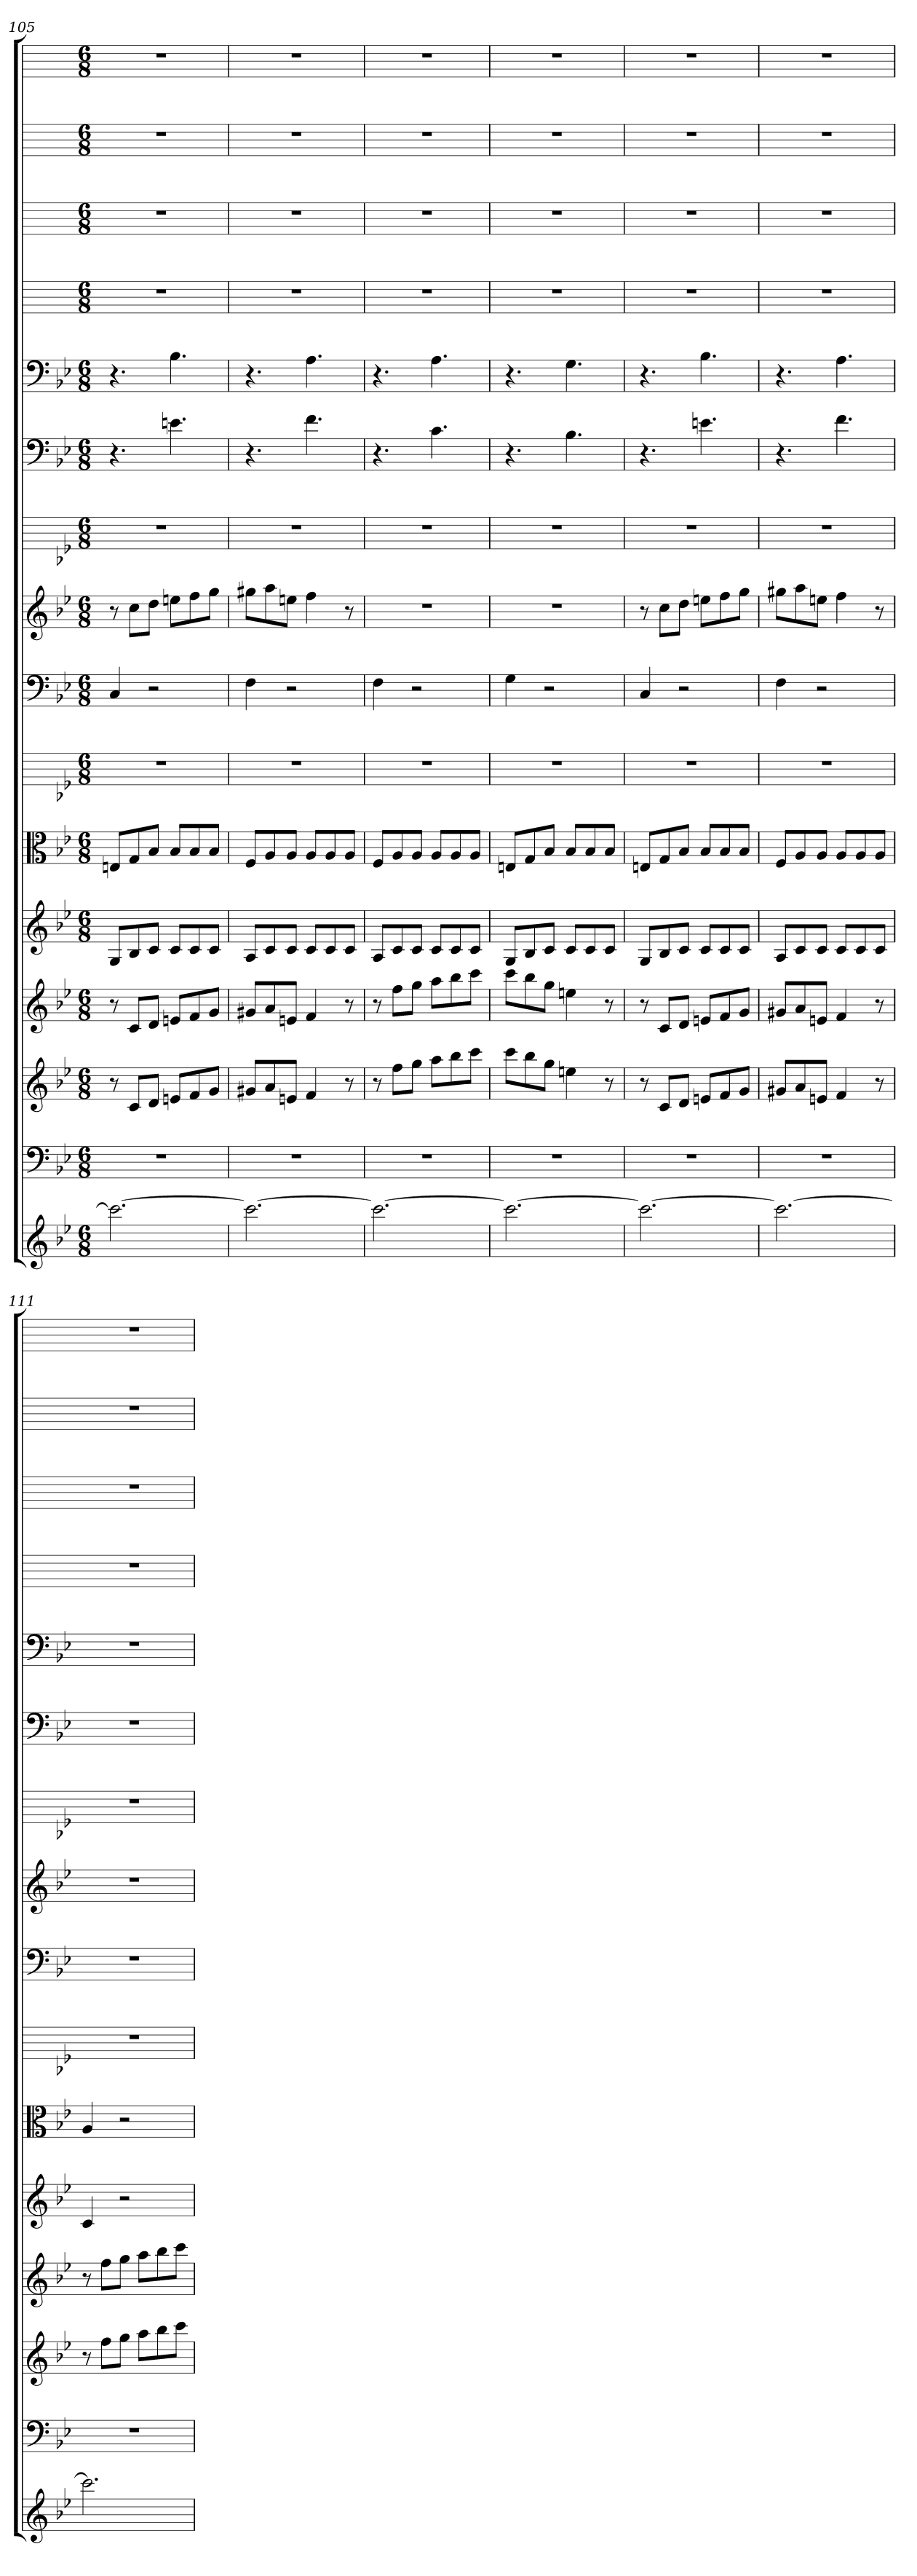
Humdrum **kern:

**kern	**kern	**kern	**kern	**kern	**kern	**kern	**kern	**kern	**kern	**kern	**kern	**kern	**kern	**kern	**kern
*part16	*part15	*part14	*part13	*part12	*part11	*part10	*part9	*part8	*part7	*part6	*part5	*part4	*part3	*part2	*part1
*staff16	*staff15	*staff14	*staff13	*staff12	*staff11	*staff10	*staff9	*staff8	*staff7	*staff6	*staff5	*staff4	*staff3	*staff2	*staff1
*	*clefF4	*	*	*	*clefC3	*	*clefF4	*	*	*clefF4	*clefF4	*	*	*	*
*k[b-e-]	*k[b-e-]	*k[b-e-]	*k[b-e-]	*k[b-e-]	*k[b-e-]	*k[b-e-]	*k[b-e-]	*k[b-e-]	*k[b-e-]	*k[b-e-]	*k[b-e-]	*k[]	*k[]	*k[]	*k[]
*M6/8	*M6/8	*M6/8	*M6/8	*M6/8	*M6/8	*M6/8	*M6/8	*M6/8	*M6/8	*M6/8	*M6/8	*M6/8	*M6/8	*M6/8	*M6/8
=105	=105	=105	=105	=105	=105	=105	=105	=105	=105	=105	=105	=105	=105	=105	=105
2.ccc_	2.r	8r	8r	8GL	8En/L	2.r	4C	8r	2.r	4.r	4.r	2.r	2.r	2.r	2.r
.	.	8cL	8cL	8B-	8G/	.	.	8ccL	.	.	.	.	.	.	.
.	.	8dJ	8dJ	8cJ	8B-/J	.	2r	8ddJ	.	.	.	.	.	.	.
.	.	8enL	8enL	8cL	8B-/L	.	.	8eenL	.	4.en	4.B-	.	.	.	.
.	.	8f	8f	8c	8B-/	.	.	8ff	.	.	.	.	.	.	.
.	.	8gJ	8gJ	8cJ	8B-/J	.	.	8ggJ	.	.	.	.	.	.	.
=106	=106	=106	=106	=106	=106	=106	=106	=106	=106	=106	=106	=106	=106	=106	=106
2.ccc_	2.r	8g#XL	8g#XL	8AL	8F/L	2.r	4F	8gg#XL	2.r	4.r	4.r	2.r	2.r	2.r	2.r
.	.	8a	8a	8c	8A/	.	.	8aa	.	.	.	.	.	.	.
.	.	8enJ	8enJ	8cJ	8A/J	.	2r	8eenJ	.	.	.	.	.	.	.
.	.	4f	4f	8cL	8A/L	.	.	4ff	.	4.f	4.A	.	.	.	.
.	.	.	.	8c	8A/	.	.	.	.	.	.	.	.	.	.
.	.	8r	8r	8cJ	8A/J	.	.	8r	.	.	.	.	.	.	.
=107	=107	=107	=107	=107	=107	=107	=107	=107	=107	=107	=107	=107	=107	=107	=107
2.ccc_	2.r	8r	8r	8AL	8F/L	2.r	4F	2.r	2.r	4.r	4.r	2.r	2.r	2.r	2.r
.	.	8ffL	8ffL	8c	8A/	.	.	.	.	.	.	.	.	.	.
.	.	8ggJ	8ggJ	8cJ	8A/J	.	2r	.	.	.	.	.	.	.	.
.	.	8aaL	8aaL	8cL	8A/L	.	.	.	.	4.c	4.A	.	.	.	.
.	.	8bb-	8bb-	8c	8A/	.	.	.	.	.	.	.	.	.	.
.	.	8cccJ	8cccJ	8cJ	8A/J	.	.	.	.	.	.	.	.	.	.
=108	=108	=108	=108	=108	=108	=108	=108	=108	=108	=108	=108	=108	=108	=108	=108
2.ccc_	2.r	8cccL	8cccL	8GL	8En/L	2.r	4G	2.r	2.r	4.r	4.r	2.r	2.r	2.r	2.r
.	.	8bb-	8bb-	8B-	8G/	.	.	.	.	.	.	.	.	.	.
.	.	8ggJ	8ggJ	8cJ	8B-/J	.	2r	.	.	.	.	.	.	.	.
.	.	4een	4een	8cL	8B-/L	.	.	.	.	4.B-	4.G	.	.	.	.
.	.	.	.	8c	8B-/	.	.	.	.	.	.	.	.	.	.
.	.	8r	8r	8cJ	8B-/J	.	.	.	.	.	.	.	.	.	.
=109	=109	=109	=109	=109	=109	=109	=109	=109	=109	=109	=109	=109	=109	=109	=109
2.ccc_	2.r	8r	8r	8GL	8En/L	2.r	4C	8r	2.r	4.r	4.r	2.r	2.r	2.r	2.r
.	.	8cL	8cL	8B-	8G/	.	.	8ccL	.	.	.	.	.	.	.
.	.	8dJ	8dJ	8cJ	8B-/J	.	2r	8ddJ	.	.	.	.	.	.	.
.	.	8enL	8enL	8cL	8B-/L	.	.	8eenL	.	4.en	4.B-	.	.	.	.
.	.	8f	8f	8c	8B-/	.	.	8ff	.	.	.	.	.	.	.
.	.	8gJ	8gJ	8cJ	8B-/J	.	.	8ggJ	.	.	.	.	.	.	.
=110	=110	=110	=110	=110	=110	=110	=110	=110	=110	=110	=110	=110	=110	=110	=110
2.ccc_	2.r	8g#XL	8g#XL	8AL	8F/L	2.r	4F	8gg#XL	2.r	4.r	4.r	2.r	2.r	2.r	2.r
.	.	8a	8a	8c	8A/	.	.	8aa	.	.	.	.	.	.	.
.	.	8enJ	8enJ	8cJ	8A/J	.	2r	8eenJ	.	.	.	.	.	.	.
.	.	4f	4f	8cL	8A/L	.	.	4ff	.	4.f	4.A	.	.	.	.
.	.	.	.	8c	8A/	.	.	.	.	.	.	.	.	.	.
.	.	8r	8r	8cJ	8A/J	.	.	8r	.	.	.	.	.	.	.
=111	=111	=111	=111	=111	=111	=111	=111	=111	=111	=111	=111	=111	=111	=111	=111
2.ccc]	2.r	8r	8r	4c	4A	2.r	2.r	2.r	2.r	2.r	2.r	2.r	2.r	2.r	2.r
.	.	8ffL	8ffL	.	.	.	.	.	.	.	.	.	.	.	.
.	.	8ggJ	8ggJ	2r	2r	.	.	.	.	.	.	.	.	.	.
.	.	8aaL	8aaL	.	.	.	.	.	.	.	.	.	.	.	.
.	.	8bb-	8bb-	.	.	.	.	.	.	.	.	.	.	.	.
.	.	8cccJ	8cccJ	.	.	.	.	.	.	.	.	.	.	.	.
=	=	=	=	=	=	=	=	=	=	=	=	=	=	=	=
*-	*-	*-	*-	*-	*-	*-	*-	*-	*-	*-	*-	*-	*-	*-	*-
